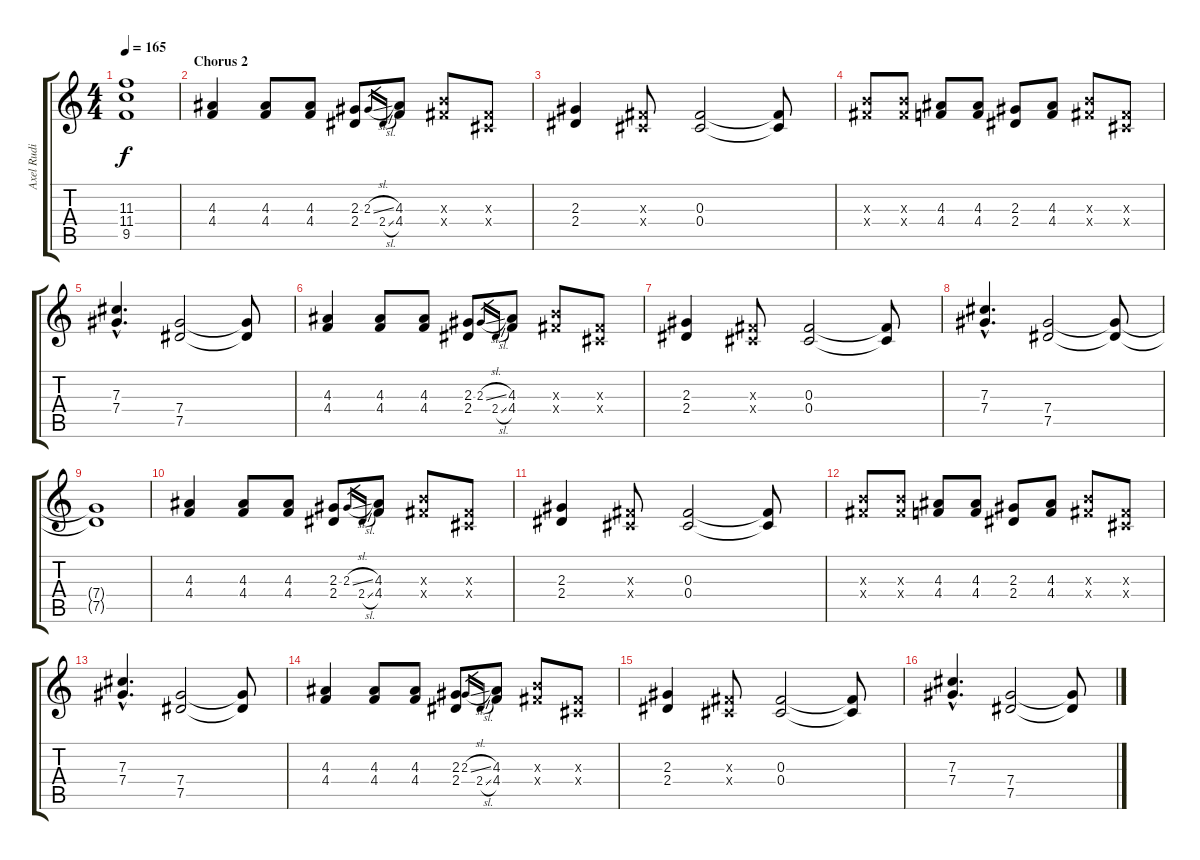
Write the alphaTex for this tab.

\track ("Axel Rudi Pell - Chitarra" "Axel Rudi ") {instrument distortionguitar}
\staff {score tabs}
\tuning (Eb4 Bb3 Gb3 Db3 Ab2 Eb2) {hide}
\ts (4 4)
\tempo 165
\clef g2
\ks c
(11.3{t} 11.4{t} 9.5{t}).1{dy f} |
\section ("" "Chorus 2")
(4.3 4.4).4 (4.3 4.4).8 (4.3 4.4).8 (2.3 2.4).8 2.3{sl}.16{gr} 2.4{sl}.16{gr} (4.3 4.4).8 (5.3{x} 5.4{x}).8 (0.3{x} 0.4{x}).8 |
(2.3 2.4).4 (0.3{x} 0.4{x}).8 (0.3 0.4).2 (0.3{t} 0.4{t}).8 |
(5.3{x} 5.4{x}).8 (5.3{x} 5.4{x}).8 (4.3 4.4).8 (4.3 4.4).8 (2.3 2.4).8 (4.3 4.4).8 (5.3{x} 5.4{x}).8 (0.3{x} 0.4{x}).8 |
(7.3{hac} 7.4{hac}).4{d} (7.4 7.5).2 (7.4{t} 7.5{t}).8 |
(4.3 4.4).4 (4.3 4.4).8 (4.3 4.4).8 (2.3 2.4).8 2.3{sl}.16{gr} 2.4{sl}.16{gr} (4.3 4.4).8 (5.3{x} 5.4{x}).8 (0.3{x} 0.4{x}).8 |
(2.3 2.4).4 (0.3{x} 0.4{x}).8 (0.3 0.4).2 (0.3{t} 0.4{t}).8 |
(7.3{hac} 7.4{hac}).4{d} (7.4 7.5).2 (7.4{t} 7.5{t}).8 |
(7.4{t} 7.5{t}).1 |
(4.3 4.4).4 (4.3 4.4).8 (4.3 4.4).8 (2.3 2.4).8 2.3{sl}.16{gr} 2.4{sl}.16{gr} (4.3 4.4).8 (5.3{x} 5.4{x}).8 (0.3{x} 0.4{x}).8 |
(2.3 2.4).4 (0.3{x} 0.4{x}).8 (0.3 0.4).2 (0.3{t} 0.4{t}).8 |
(5.3{x} 5.4{x}).8 (5.3{x} 5.4{x}).8 (4.3 4.4).8 (4.3 4.4).8 (2.3 2.4).8 (4.3 4.4).8 (5.3{x} 5.4{x}).8 (0.3{x} 0.4{x}).8 |
(7.3{hac} 7.4{hac}).4{d} (7.4 7.5).2 (7.4{t} 7.5{t}).8 |
(4.3 4.4).4 (4.3 4.4).8 (4.3 4.4).8 (2.3 2.4).8 2.3{sl}.16{gr} 2.4{sl}.16{gr} (4.3 4.4).8 (5.3{x} 5.4{x}).8 (0.3{x} 0.4{x}).8 |
(2.3 2.4).4 (0.3{x} 0.4{x}).8 (0.3 0.4).2 (0.3{t} 0.4{t}).8 |
(7.3{hac} 7.4{hac}).4{d} (7.4 7.5).2 (7.4{t} 7.5{t}).8
